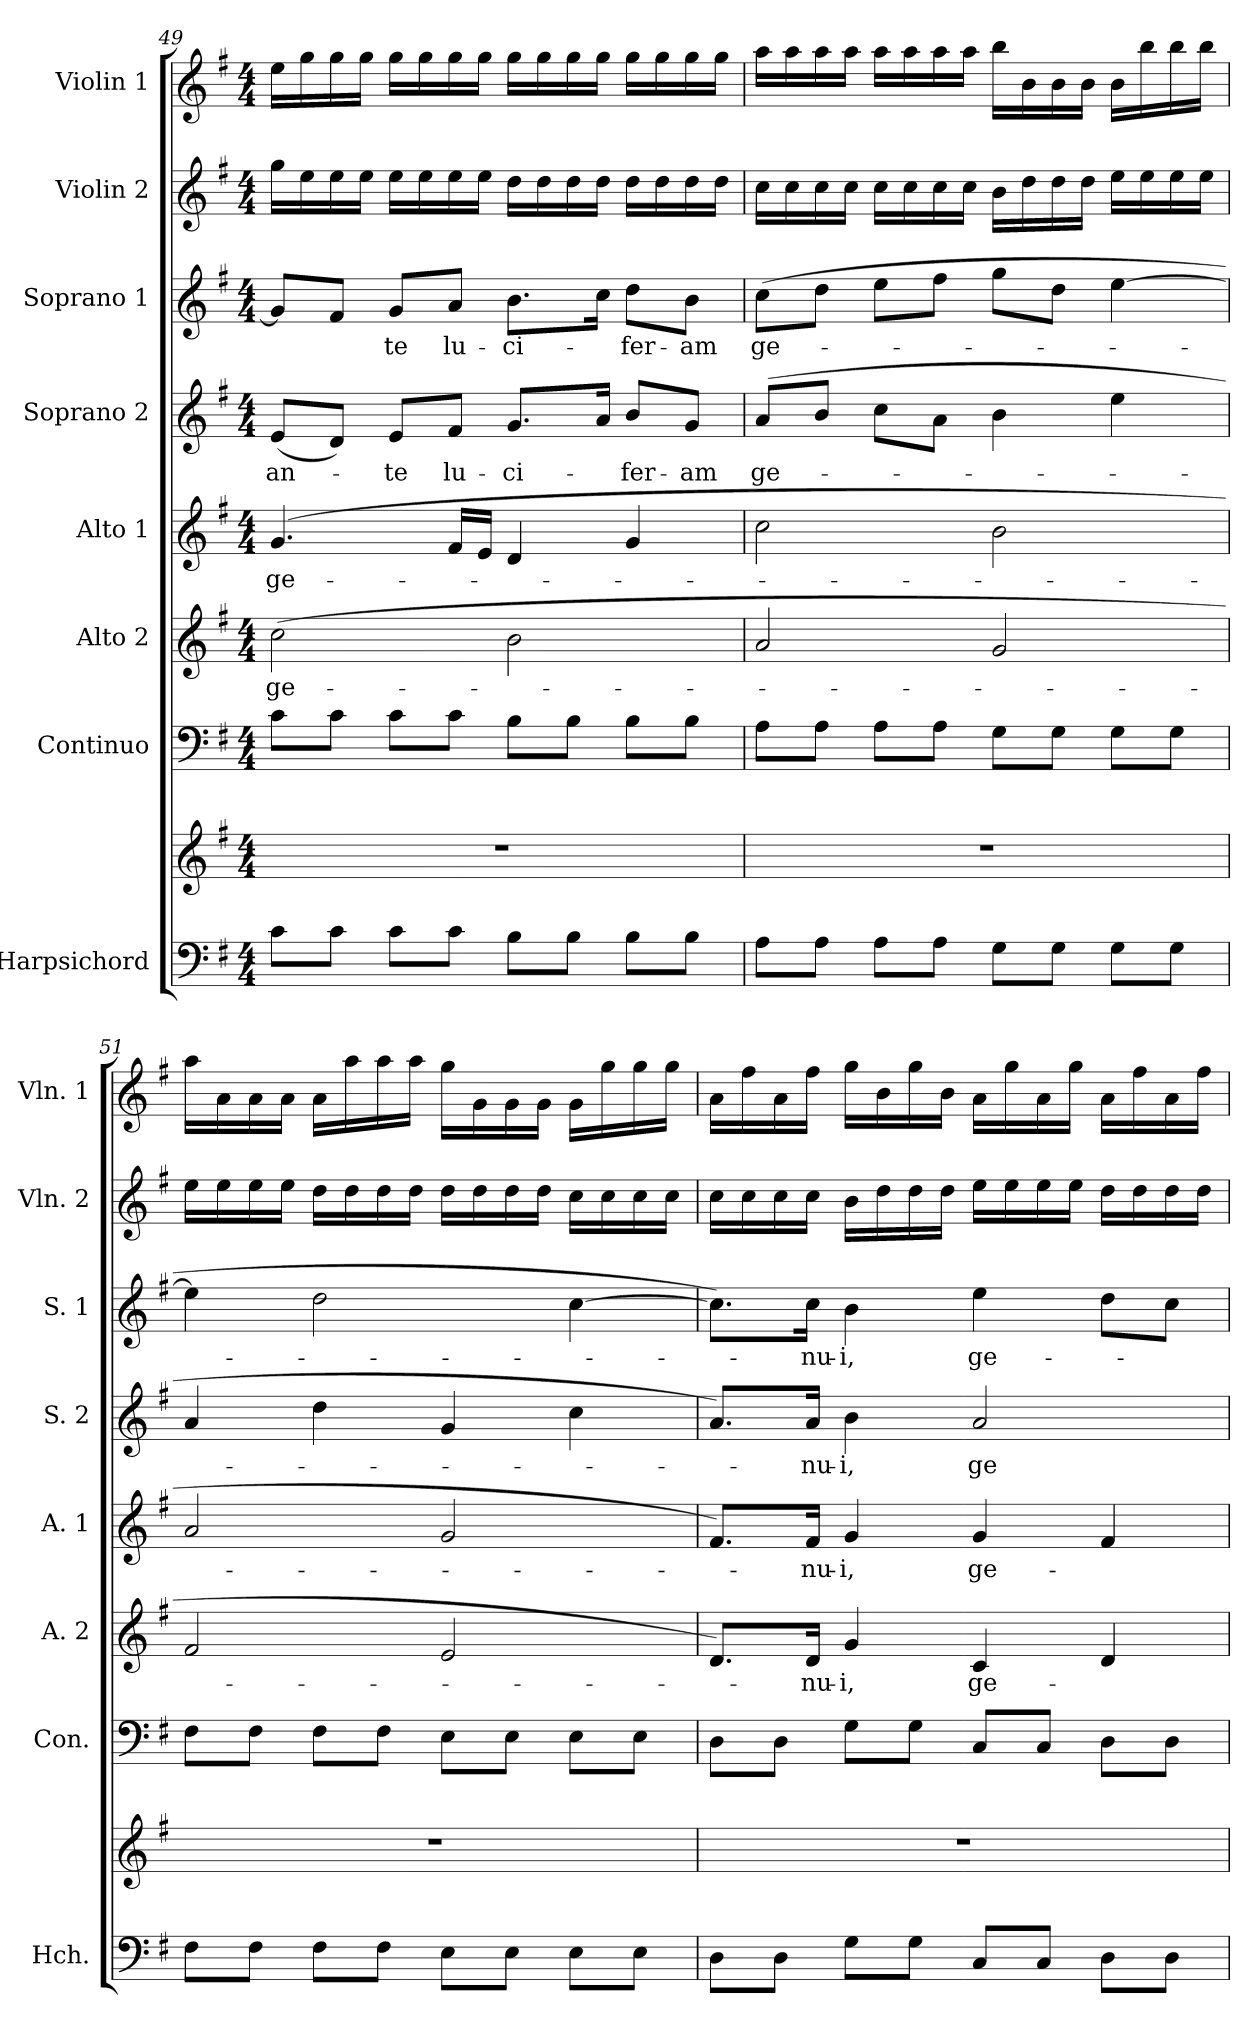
**kern	**kern	**kern	**kern	**text	**kern	**text	**kern	**text	**kern	**text	**kern	**kern
*part8	*part8	*part7	*part6	*part6	*part5	*part5	*part4	*part4	*part3	*part3	*part2	*part1
*staff9	*staff8	*staff7	*staff6	*staff6	*staff5	*staff5	*staff4	*staff4	*staff3	*staff3	*staff2	*staff1
*I"Harpsichord	*	*I"Continuo	*I"Alto 2	*	*I"Alto 1	*	*I"Soprano 2	*	*I"Soprano 1	*	*I"Violin 2	*I"Violin 1
*I'Hch.	*	*I'Con.	*I'A. 2	*	*I'A. 1	*	*I'S. 2	*	*I'S. 1	*	*I'Vln. 2	*I'Vln. 1
*clefF4	*clefG2	*clefF4	*clefG2	*	*clefG2	*	*clefG2	*	*clefG2	*	*clefG2	*clefG2
*k[f#]	*k[f#]	*k[f#]	*k[f#]	*	*k[f#]	*	*k[f#]	*	*k[f#]	*	*k[f#]	*k[f#]
*M4/4	*M4/4	*M4/4	*M4/4	*	*M4/4	*	*M4/4	*	*M4/4	*	*M4/4	*M4/4
=49	=49	=49	=49	=49	=49	=49	=49	=49	=49	=49	=49	=49
!	!	!	!	!LO:LY:b	!	!LO:LY:b	!	!LO:LY:b	!	!	!	!
8c\L	1r	8c\L	(>2cc\	ge-	(>4.g/	ge-	(<8e/L	an-	8g/L]	.	16gg\LL	16ee\LL
.	.	.	.	.	.	.	.	.	.	.	16ee\	16gg\
8c\J	.	8c\J	.	.	.	.	8d/J)	.	8f#/J	.	16ee\	16gg\
.	.	.	.	.	.	.	.	.	.	.	16ee\JJ	16gg\JJ
!	!	!	!	!	!	!	!	!LO:LY:b	!	!LO:LY:b	!	!
8c\L	.	8c\L	.	.	.	.	8e/L	-te	8g/L	-te	16ee\LL	16gg\LL
.	.	.	.	.	.	.	.	.	.	.	16ee\	16gg\
!	!	!	!	!	!	!	!	!LO:LY:b	!	!LO:LY:b	!	!
8c\J	.	8c\J	.	.	16f#/LL	.	8f#/J	lu-	8a/J	lu-	16ee\	16gg\
.	.	.	.	.	16e/JJ	.	.	.	.	.	16ee\JJ	16gg\JJ
!	!	!	!	!	!	!	!	!LO:LY:b	!	!LO:LY:b	!	!
8B\L	.	8B\L	2b\	.	4d/	.	8.g/L	-ci-	8.b\L	-ci-	16dd\LL	16gg\LL
.	.	.	.	.	.	.	.	.	.	.	16dd\	16gg\
8B\J	.	8B\J	.	.	.	.	.	.	.	.	16dd\	16gg\
.	.	.	.	.	.	.	16a/Jk	.	16cc\Jk	.	16dd\JJ	16gg\JJ
!	!	!	!	!	!	!	!	!LO:LY:b	!	!LO:LY:b	!	!
8B\L	.	8B\L	.	.	4g/	.	8b/L	-fer-	8dd\L	-fer-	16dd\LL	16gg\LL
.	.	.	.	.	.	.	.	.	.	.	16dd\	16gg\
!	!	!	!	!	!	!	!	!LO:LY:b	!	!LO:LY:b	!	!
8B\J	.	8B\J	.	.	.	.	8g/J	-am	8b\J	-am	16dd\	16gg\
.	.	.	.	.	.	.	.	.	.	.	16dd\JJ	16gg\JJ
!!LO:PB:g=z
=50	=50	=50	=50	=50	=50	=50	=50	=50	=50	=50	=50	=50
!	!	!	!	!	!	!	!	!LO:LY:b	!	!LO:LY:b	!	!
8A\L	1r	8A\L	2a/	.	2cc\	.	(>8a/L	ge-	(>8cc\L	ge-	16cc\LL	16aa\LL
.	.	.	.	.	.	.	.	.	.	.	16cc\	16aa\
8A\J	.	8A\J	.	.	.	.	8b/J	.	8dd\J	.	16cc\	16aa\
.	.	.	.	.	.	.	.	.	.	.	16cc\JJ	16aa\JJ
8A\L	.	8A\L	.	.	.	.	8cc\L	.	8ee\L	.	16cc\LL	16aa\LL
.	.	.	.	.	.	.	.	.	.	.	16cc\	16aa\
8A\J	.	8A\J	.	.	.	.	8a\J	.	8ff#\J	.	16cc\	16aa\
.	.	.	.	.	.	.	.	.	.	.	16cc\JJ	16aa\JJ
8G\L	.	8G\L	2g/	.	2b\	.	4b\	.	8gg\L	.	16b\LL	16bb\LL
.	.	.	.	.	.	.	.	.	.	.	16dd\	16b\
8G\J	.	8G\J	.	.	.	.	.	.	8dd\J	.	16dd\	16b\
.	.	.	.	.	.	.	.	.	.	.	16dd\JJ	16b\JJ
8G\L	.	8G\L	.	.	.	.	4ee\	.	[4ee\	.	16ee\LL	16b\LL
.	.	.	.	.	.	.	.	.	.	.	16ee\	16bb\
8G\J	.	8G\J	.	.	.	.	.	.	.	.	16ee\	16bb\
.	.	.	.	.	.	.	.	.	.	.	16ee\JJ	16bb\JJ
=51	=51	=51	=51	=51	=51	=51	=51	=51	=51	=51	=51	=51
8F#\L	1r	8F#\L	2f#/	.	2a/	.	4a/	.	4ee\]	.	16ee\LL	16aa\LL
.	.	.	.	.	.	.	.	.	.	.	16ee\	16a\
8F#\J	.	8F#\J	.	.	.	.	.	.	.	.	16ee\	16a\
.	.	.	.	.	.	.	.	.	.	.	16ee\JJ	16a\JJ
8F#\L	.	8F#\L	.	.	.	.	4dd\	.	2dd\	.	16dd\LL	16a\LL
.	.	.	.	.	.	.	.	.	.	.	16dd\	16aa\
8F#\J	.	8F#\J	.	.	.	.	.	.	.	.	16dd\	16aa\
.	.	.	.	.	.	.	.	.	.	.	16dd\JJ	16aa\JJ
8E\L	.	8E\L	2e/	.	2g/	.	4g/	.	.	.	16dd\LL	16gg\LL
.	.	.	.	.	.	.	.	.	.	.	16dd\	16g\
8E\J	.	8E\J	.	.	.	.	.	.	.	.	16dd\	16g\
.	.	.	.	.	.	.	.	.	.	.	16dd\JJ	16g\JJ
8E\L	.	8E\L	.	.	.	.	4cc\	.	[4cc\	.	16cc\LL	16g\LL
.	.	.	.	.	.	.	.	.	.	.	16cc\	16gg\
8E\J	.	8E\J	.	.	.	.	.	.	.	.	16cc\	16gg\
.	.	.	.	.	.	.	.	.	.	.	16cc\JJ	16gg\JJ
!!LO:LB:g=z
=52	=52	=52	=52	=52	=52	=52	=52	=52	=52	=52	=52	=52
8D\L	1r	8D\L	8.d/L)	.	8.f#/L)	.	8.a/L)	.	8.cc\L])	.	16cc\LL	16a\LL
.	.	.	.	.	.	.	.	.	.	.	16cc\	16ff#\
8D\J	.	8D\J	.	.	.	.	.	.	.	.	16cc\	16a\
!	!	!	!	!LO:LY:b	!	!LO:LY:b	!	!LO:LY:b	!	!LO:LY:b	!	!
.	.	.	16d/Jk	-nu-	16f#/Jk	-nu-	16a/Jk	-nu-	16cc\Jk	-nu-	16cc\JJ	16ff#\JJ
!	!	!	!	!LO:LY:b	!	!LO:LY:b	!	!LO:LY:b	!	!LO:LY:b	!	!
8G\L	.	8G\L	4g/	-i,	4g/	-i,	4b\	-i,	4b\	-i,	16b\LL	16gg\LL
.	.	.	.	.	.	.	.	.	.	.	16dd\	16b\
8G\J	.	8G\J	.	.	.	.	.	.	.	.	16dd\	16gg\
.	.	.	.	.	.	.	.	.	.	.	16dd\JJ	16b\JJ
!	!	!	!	!LO:LY:b	!	!LO:LY:b	!	!LO:LY:b	!	!LO:LY:b	!	!
8C/L	.	8C/L	4c/	ge-	4g/	ge-	2a/	ge-	4ee\	ge-	16ee\LL	16a\LL
.	.	.	.	.	.	.	.	.	.	.	16ee\	16gg\
8C/J	.	8C/J	.	.	.	.	.	.	.	.	16ee\	16a\
.	.	.	.	.	.	.	.	.	.	.	16ee\JJ	16gg\JJ
8D\L	.	8D\L	4d/	.	4f#/	.	.	.	8dd\L	.	16dd\LL	16a\LL
.	.	.	.	.	.	.	.	.	.	.	16dd\	16ff#\
8D\J	.	8D\J	.	.	.	.	.	.	8cc\J	.	16dd\	16a\
.	.	.	.	.	.	.	.	.	.	.	16dd\JJ	16ff#\JJ
=	=	=	=	=	=	=	=	=	=	=	=	=
*-	*-	*-	*-	*-	*-	*-	*-	*-	*-	*-	*-	*-
